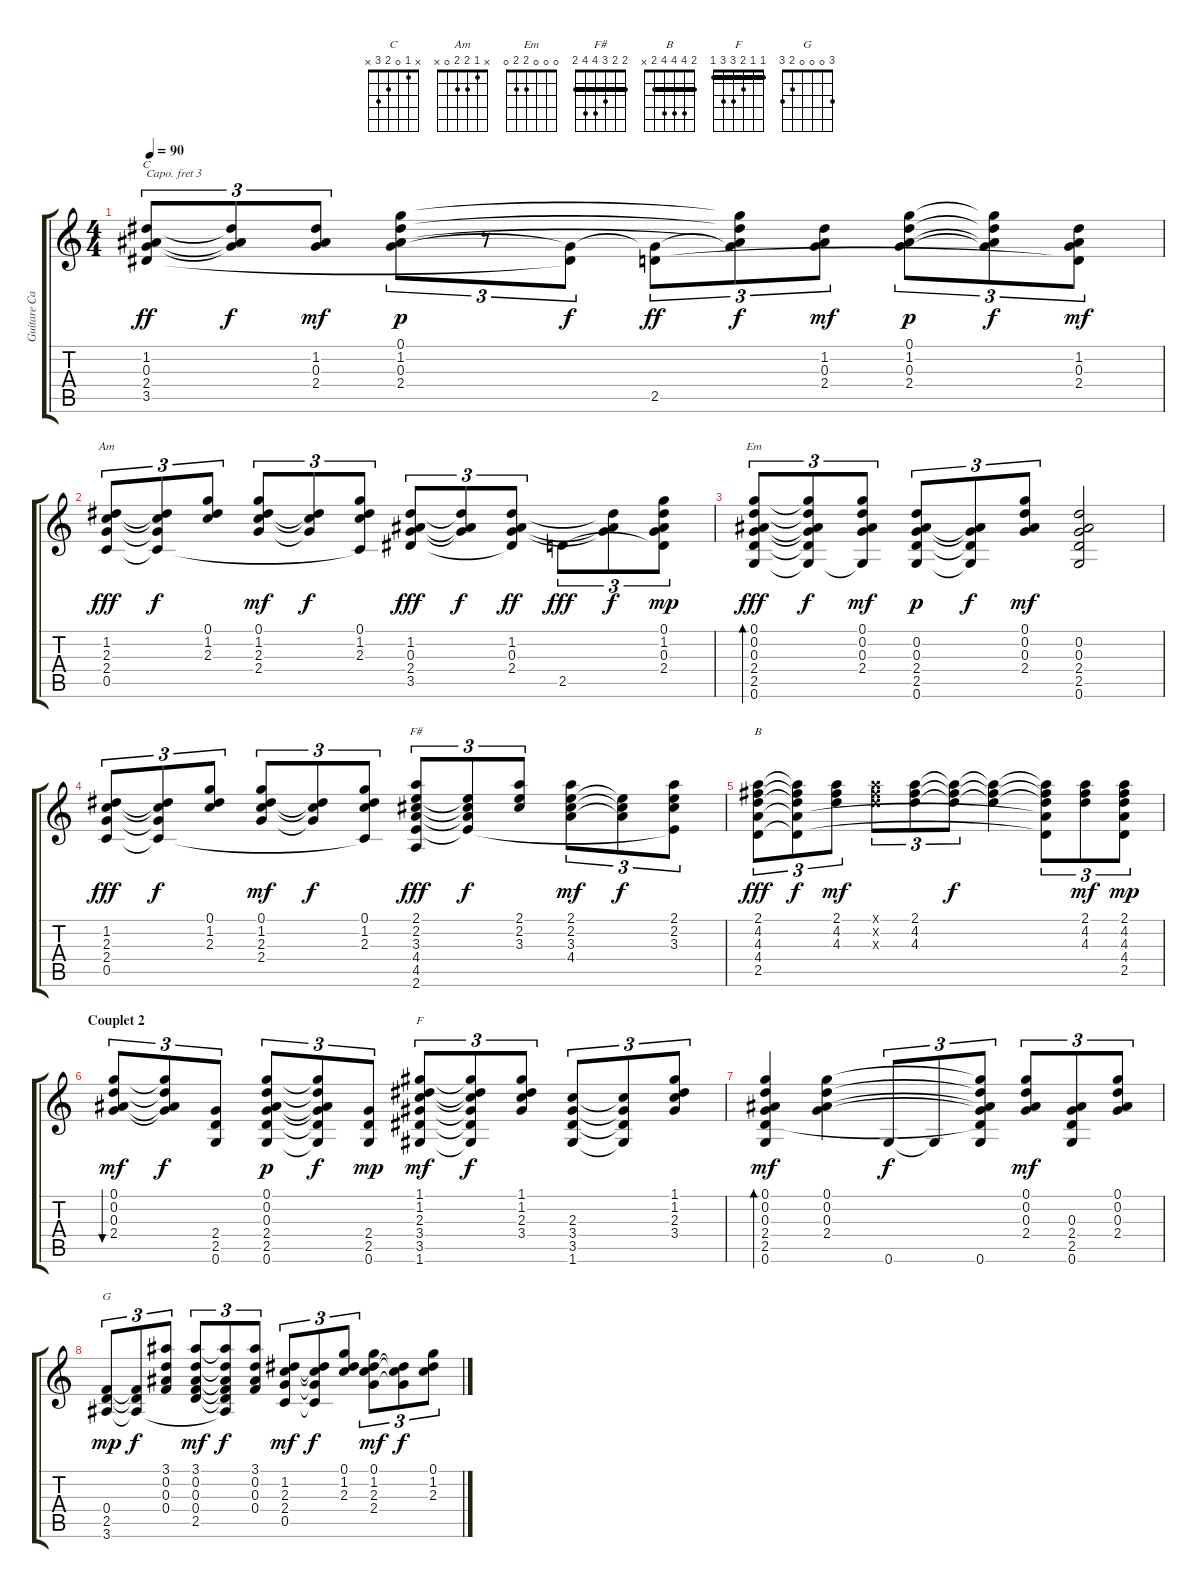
\track ("Guitare Capo 3" "Guitare Ca") {instrument acousticguitarsteel}
\staff {score tabs}
\capo 3
\tuning (E4 B3 G3 D3 A2 E2) {hide}
\chord ("C" x 1 0 2 3 x)
\chord ("Am" x 1 2 2 0 x)
\chord ("Em" 0 0 0 2 2 0)
\chord ("F#" 2 2 3 4 4 2) {barre 2}
\chord ("B" 2 4 4 4 2 x) {barre 2}
\chord ("F" 1 1 2 3 3 1) {barre 1}
\chord ("G" 3 0 0 0 2 3)
\ts (4 4)
\tempo 90
\clef g2
\ks c
(1.2 0.3 2.4 3.5).8{tu (3 2) ch "C" dy ff} (1.2{t} 0.3{t} 2.4{t}).8{tu (3 2) dy f} (1.2 0.3 2.4).8{tu (3 2) dy mf} (0.1 1.2 0.3 2.4).8{tu (3 2) dy p} r.8{tu (3 2)} (2.4{t} 3.5{t}).8{tu (3 2) dy f} (2.4{t} 2.5).8{tu (3 2) dy ff} (0.1{t} 1.2{t} 0.3{t} 2.4{t}).8{tu (3 2) dy f} (1.2 0.3 2.4).8{tu (3 2) dy mf} (0.1 1.2 0.3 2.4).8{tu (3 2) dy p} (0.1{t} 1.2{t} 0.3{t} 2.4{t}).8{tu (3 2) dy f} (1.2 0.3 2.4 2.5{t}).8{tu (3 2) dy mf} |
(1.2 2.3 2.4 0.5).8{tu (3 2) ch "Am" dy fff} (1.2{t} 2.3{t} 2.4{t} 0.5{t}).8{tu (3 2) dy f} (0.1 1.2 2.3).8{tu (3 2)} (0.1 1.2 2.3 2.4).8{tu (3 2) dy mf} (1.2{t} 2.3{t} 2.4{t}).8{tu (3 2) dy f} (0.1 1.2 2.3 0.5{t}).8{tu (3 2)} (1.2 0.3 2.4 3.5).8{tu (3 2) dy fff} (1.2{t} 0.3{t} 2.4{t}).8{tu (3 2) dy f} (1.2 0.3 2.4 3.5{t}).8{tu (3 2) dy ff} 2.5.8{tu (3 2) dy fff} (1.2{t} 0.3{t} 2.4{t}).8{tu (3 2) dy f} (0.1 1.2 0.3 2.4 2.5{t}).8{tu (3 2) dy mp} |
(0.1 0.2 0.3 2.4 2.5 0.6).8{tu (3 2) bd 120 ch "Em" dy fff} (0.1{t} 0.2{t} 0.3{t} 2.4{t} 2.5{t} 0.6{t}).8{tu (3 2) dy f} (0.1 0.2 0.3 2.4 0.6{t}).8{tu (3 2) dy mf} (0.2 0.3 2.4 2.5 0.6).8{tu (3 2) dy p} (0.3{t} 2.4{t} 2.5{t} 0.6{t}).8{tu (3 2) dy f} (0.1 0.2 0.3 2.4).8{tu (3 2) dy mf} (0.2 0.3 2.4 2.5 0.6).2 |
(1.2 2.3 2.4 0.5).8{tu (3 2) dy fff} (1.2{t} 2.3{t} 2.4{t} 0.5{t}).8{tu (3 2) dy f} (0.1 1.2 2.3).8{tu (3 2)} (0.1 1.2 2.3 2.4).8{tu (3 2) dy mf} (1.2{t} 2.3{t} 2.4{t}).8{tu (3 2) dy f} (0.1 1.2 2.3 0.5{t}).8{tu (3 2)} (2.1 2.2 3.3 4.4 4.5 2.6).8{tu (3 2) ch "F#" dy fff} (2.2{t} 3.3{t} 4.4{t} 4.5{t}).8{tu (3 2) dy f} (2.1 2.2 3.3).8{tu (3 2)} (2.1 2.2 3.3 4.4).8{tu (3 2) dy mf} (2.2{t} 3.3{t} 4.4{t}).8{tu (3 2) dy f} (2.1 2.2 3.3 4.5{t}).8{tu (3 2)} |
(2.1 4.2 4.3 4.4 2.5).8{tu (3 2) ch "B" dy fff} (2.1{t} 4.2{t} 4.3{t} 4.4{t} 2.5{t}).8{tu (3 2) dy f} (2.1 4.2 4.3).8{tu (3 2) dy mf} (2.1{x} 4.2{x} 4.3{x}).8{tu (3 2)} (2.1 4.2 4.3).8{tu (3 2)} (2.1{t} 4.2{t} 4.3{t}).8{tu (3 2) dy f} (2.1{t} 4.2{t} 4.3{t}).4 (2.1{t} 4.2{t} 4.3{t} 4.4{t} 2.5{t}).8{tu (3 2)} (2.1 4.2 4.3).8{tu (3 2) dy mf} (2.1 4.2 4.3 4.4 2.5).8{tu (3 2) dy mp} |
\section ("" "Couplet 2")
(0.1 0.2 0.3 2.4).8{tu (3 2) bu 480 dy mf} (0.1{t} 0.2{t} 0.3{t} 2.4{t}).8{tu (3 2) dy f} (2.4 2.5 0.6).8{tu (3 2)} (0.1 0.2 0.3 2.4 2.5 0.6).8{tu (3 2) dy p} (0.1{t} 0.2{t} 0.3{t} 2.4{t} 2.5{t} 0.6{t}).8{tu (3 2) dy f} (2.4 2.5 0.6).8{tu (3 2) dy mp} (1.1 1.2 2.3 3.4 3.5 1.6).8{tu (3 2) ch "F" dy mf} (1.1{t} 1.2{t} 2.3{t} 3.4{t} 3.5{t} 1.6{t}).8{tu (3 2) dy f} (1.1 1.2 2.3 3.4).8{tu (3 2)} (2.3 3.4 3.5 1.6).8{tu (3 2)} (2.3{t} 3.4{t} 3.5{t} 1.6{t}).8{tu (3 2)} (1.1 1.2 2.3 3.4).8{tu (3 2)} |
(0.1 0.2 0.3 2.4 2.5 0.6).4{bd 120 dy mf} (0.1 0.2 0.3 2.4).4 0.6.8{tu (3 2) dy f} 0.6{t}.8{tu (3 2)} (0.1{t} 0.2{t} 0.3{t} 2.4{t} 2.5{t} 0.6).8{tu (3 2)} (0.1 0.2 0.3 2.4).8{tu (3 2) dy mf} (0.3 2.4 2.5 0.6).8{tu (3 2)} (0.1 0.2 0.3 2.4).8{tu (3 2)} |
(0.4 2.5 3.6).8{tu (3 2) ch "G" dy mp} (0.4{t} 2.5{t} 3.6{t}).8{tu (3 2) dy f} (3.1 0.2 0.3 0.4).8{tu (3 2)} (3.1 0.2 0.3 0.4 2.5).8{tu (3 2) dy mf} (3.1{t} 0.2{t} 0.3{t} 0.4{t} 2.5{t} 3.6{t}).8{tu (3 2) dy f} (3.1 0.2 0.3 0.4).8{tu (3 2)} (1.2 2.3 2.4 0.5).8{tu (3 2) dy mf} (1.2{t} 2.3{t} 2.4{t} 0.5{t}).8{tu (3 2) dy f} (0.1 1.2 2.3).8{tu (3 2)} (0.1 1.2 2.3 2.4).8{tu (3 2) dy mf} (1.2{t} 2.3{t} 2.4{t}).8{tu (3 2) dy f} (0.1 1.2 2.3).8{tu (3 2)}
